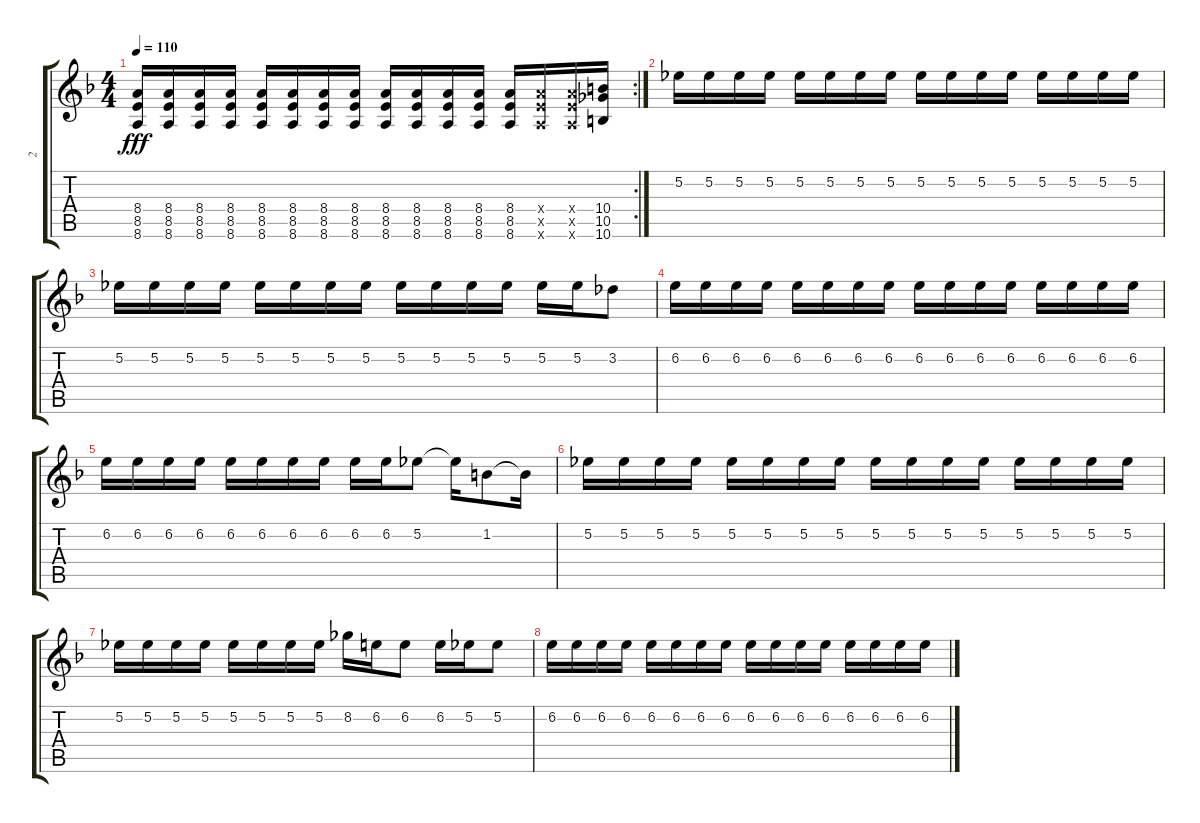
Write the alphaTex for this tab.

\track ("2" "2") {instrument distortionguitar}
\staff {score tabs}
\tuning (Eb4 Bb3 Gb3 Db3 Ab2 Db2) {hide}
\rc 2
\ts (4 4)
\tempo 110
\clef g2
\ks f
(8.4 8.5 8.6).16{dy fff} (8.4 8.5 8.6).16 (8.4 8.5 8.6).16 (8.4 8.5 8.6).16 (8.4 8.5 8.6).16 (8.4 8.5 8.6).16 (8.4 8.5 8.6).16 (8.4 8.5 8.6).16 (8.4 8.5 8.6).16 (8.4 8.5 8.6).16 (8.4 8.5 8.6).16 (8.4 8.5 8.6).16 (8.4 8.5 8.6).16 (8.4{x} 8.5{x} 8.6{x}).16 (8.4{x} 8.5{x} 8.6{x}).16 (10.4 10.5 10.6).16 |
5.2.16 5.2.16 5.2.16 5.2.16 5.2.16 5.2.16 5.2.16 5.2.16 5.2.16 5.2.16 5.2.16 5.2.16 5.2.16 5.2.16 5.2.16 5.2.16 |
5.2.16 5.2.16 5.2.16 5.2.16 5.2.16 5.2.16 5.2.16 5.2.16 5.2.16 5.2.16 5.2.16 5.2.16 5.2.16 5.2.16 3.2.8 |
6.2.16 6.2.16 6.2.16 6.2.16 6.2.16 6.2.16 6.2.16 6.2.16 6.2.16 6.2.16 6.2.16 6.2.16 6.2.16 6.2.16 6.2.16 6.2.16 |
6.2.16 6.2.16 6.2.16 6.2.16 6.2.16 6.2.16 6.2.16 6.2.16 6.2.16 6.2.16 5.2.8 5.2{t}.16 1.2.8 1.2{t}.16 |
5.2.16 5.2.16 5.2.16 5.2.16 5.2.16 5.2.16 5.2.16 5.2.16 5.2.16 5.2.16 5.2.16 5.2.16 5.2.16 5.2.16 5.2.16 5.2.16 |
5.2.16 5.2.16 5.2.16 5.2.16 5.2.16 5.2.16 5.2.16 5.2.16 8.2.16 6.2.16 6.2.8 6.2.16 5.2.16 5.2.8 |
6.2.16 6.2.16 6.2.16 6.2.16 6.2.16 6.2.16 6.2.16 6.2.16 6.2.16 6.2.16 6.2.16 6.2.16 6.2.16 6.2.16 6.2.16 6.2.16
